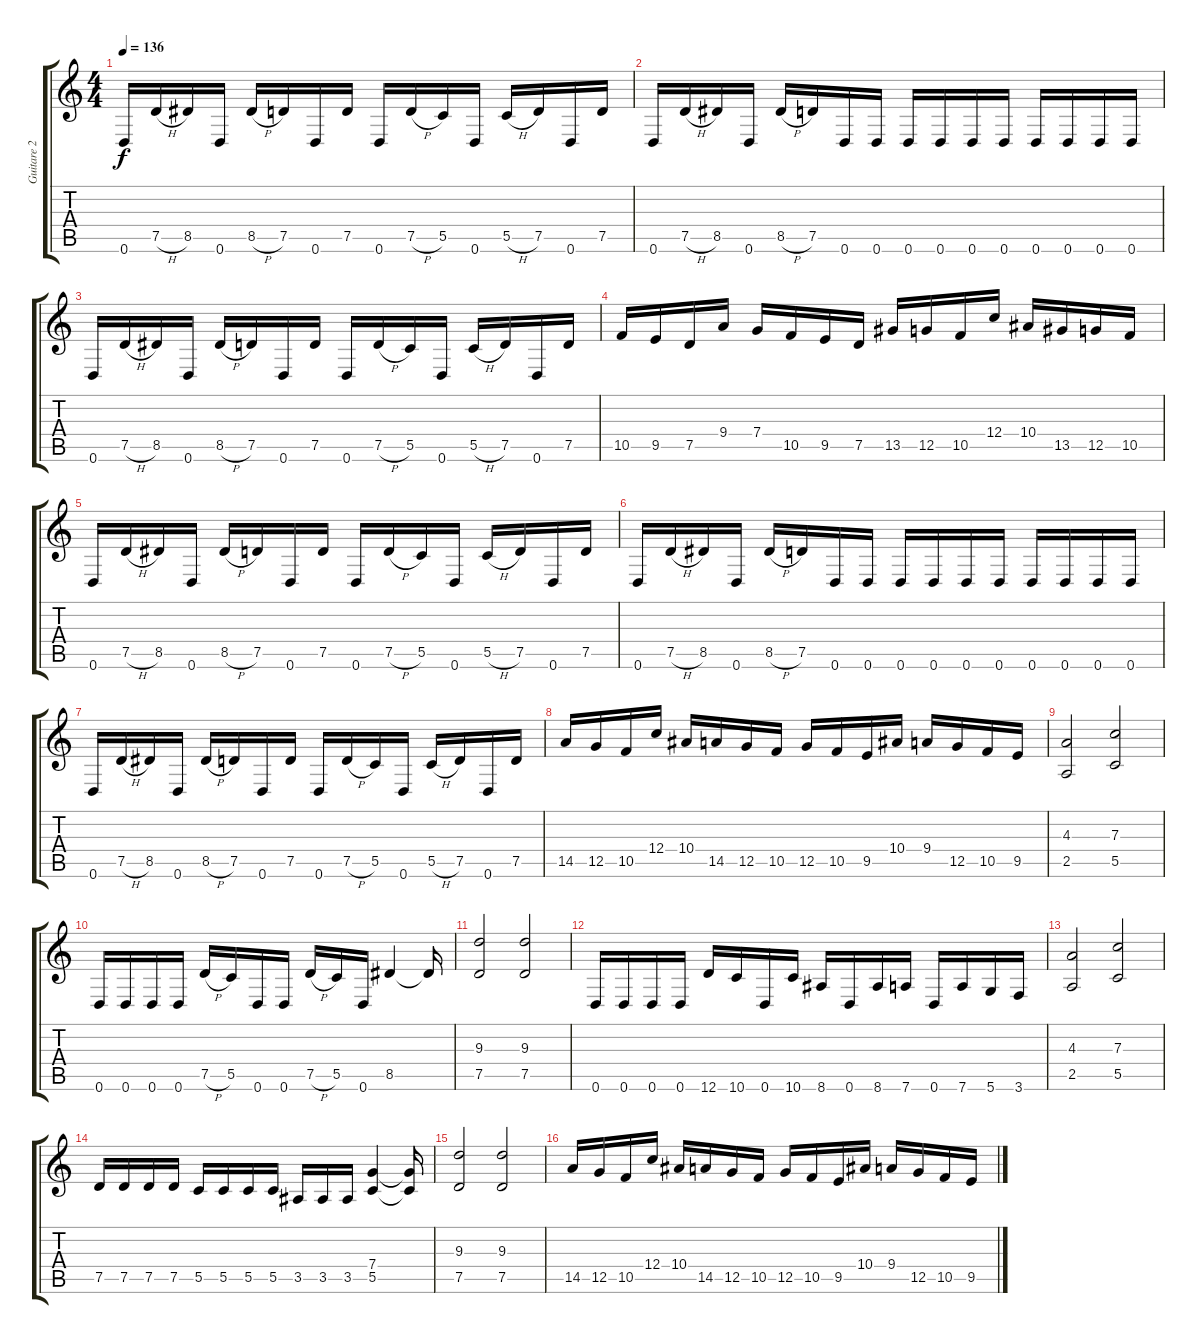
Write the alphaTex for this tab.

\track ("Guitare 2" "Guitare 2") {instrument distortionguitar}
\staff {score tabs}
\tuning (D4 A3 F3 C3 G2 D2) {hide}
\ts (4 4)
\tempo 136
\clef g2
\ks c
0.6.16{dy f} 7.5{h}.16 8.5.16 0.6.16 8.5{h}.16 7.5.16 0.6.16 7.5.16 0.6.16 7.5{h}.16 5.5.16 0.6.16 5.5{h}.16 7.5.16 0.6.16 7.5.16 |
0.6.16 7.5{h}.16 8.5.16 0.6.16 8.5{h}.16 7.5.16 0.6.16 0.6.16 0.6.16 0.6.16 0.6.16 0.6.16 0.6.16 0.6.16 0.6.16 0.6.16 |
0.6.16 7.5{h}.16 8.5.16 0.6.16 8.5{h}.16 7.5.16 0.6.16 7.5.16 0.6.16 7.5{h}.16 5.5.16 0.6.16 5.5{h}.16 7.5.16 0.6.16 7.5.16 |
10.5.16 9.5.16 7.5.16 9.4.16 7.4.16 10.5.16 9.5.16 7.5.16 13.5.16 12.5.16 10.5.16 12.4.16 10.4.16 13.5.16 12.5.16 10.5.16 |
0.6.16 7.5{h}.16 8.5.16 0.6.16 8.5{h}.16 7.5.16 0.6.16 7.5.16 0.6.16 7.5{h}.16 5.5.16 0.6.16 5.5{h}.16 7.5.16 0.6.16 7.5.16 |
0.6.16 7.5{h}.16 8.5.16 0.6.16 8.5{h}.16 7.5.16 0.6.16 0.6.16 0.6.16 0.6.16 0.6.16 0.6.16 0.6.16 0.6.16 0.6.16 0.6.16 |
0.6.16 7.5{h}.16 8.5.16 0.6.16 8.5{h}.16 7.5.16 0.6.16 7.5.16 0.6.16 7.5{h}.16 5.5.16 0.6.16 5.5{h}.16 7.5.16 0.6.16 7.5.16 |
14.5.16 12.5.16 10.5.16 12.4.16 10.4.16 14.5.16 12.5.16 10.5.16 12.5.16 10.5.16 9.5.16 10.4.16 9.4.16 12.5.16 10.5.16 9.5.16 |
(4.3 2.5).2 (7.3 5.5).2 |
0.6.16 0.6.16 0.6.16 0.6.16 7.5{h}.16 5.5.16 0.6.16 0.6.16 7.5{h}.16 5.5.16 0.6.16 8.5.4 8.5{t}.16 |
(9.3 7.5).2 (9.3 7.5).2 |
0.6.16 0.6.16 0.6.16 0.6.16 12.6.16 10.6.16 0.6.16 10.6.16 8.6.16 0.6.16 8.6.16 7.6.16 0.6.16 7.6.16 5.6.16 3.6.16 |
(4.3 2.5).2 (7.3 5.5).2 |
7.5.16 7.5.16 7.5.16 7.5.16 5.5.16 5.5.16 5.5.16 5.5.16 3.5.16 3.5.16 3.5.16 (7.4 5.5).4 (7.4{t} 5.5{t}).16 |
(9.3 7.5).2 (9.3 7.5).2 |
14.5.16 12.5.16 10.5.16 12.4.16 10.4.16 14.5.16 12.5.16 10.5.16 12.5.16 10.5.16 9.5.16 10.4.16 9.4.16 12.5.16 10.5.16 9.5.16
